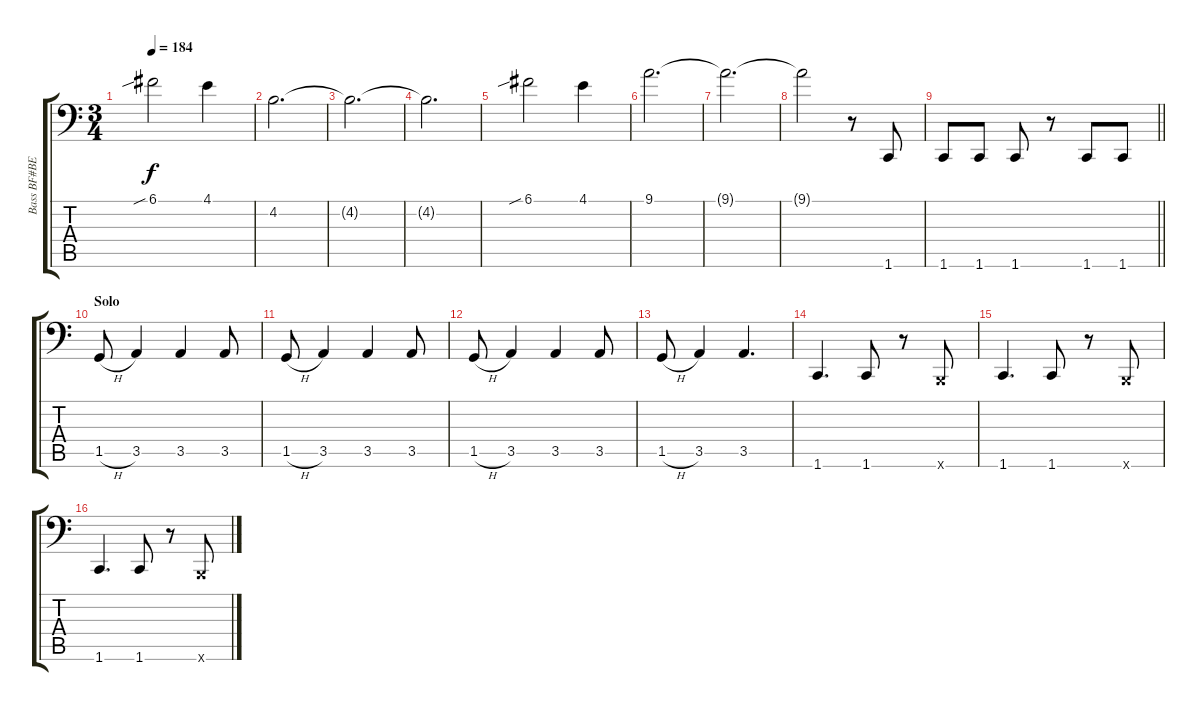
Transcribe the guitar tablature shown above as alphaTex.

\track ("Bass BF#BEGC" "Bass BF#BE") {instrument electricbassfinger}
\staff {score tabs}
\tuning (C3 G2 E2 B1 Gb1 B0) {hide}
\ts (3 4)
\tempo 184
\clef f4
\ks c
6.1{sib}.2{dy f} 4.1.4 |
4.2.2{d} |
4.2{t}.2{d} |
4.2{t}.2{d} |
6.1{sib}.2 4.1.4 |
9.1.2{d} |
9.1{t}.2{d} |
9.1{t}.2 r.8 1.6.8 |
\barLineRight lightlight
1.6.8 1.6.8 1.6.8 r.8 1.6.8 1.6.8 |
\section ("" "Solo")
1.5{h}.8 3.5.4 3.5.4 3.5.8 |
1.5{h}.8 3.5.4 3.5.4 3.5.8 |
1.5{h}.8 3.5.4 3.5.4 3.5.8 |
1.5{h}.8 3.5.4 3.5.4{d} |
1.6.4{d} 1.6.8 r.8 0.6{x}.8 |
1.6.4{d} 1.6.8 r.8 0.6{x}.8 |
1.6.4{d} 1.6.8 r.8 0.6{x}.8
